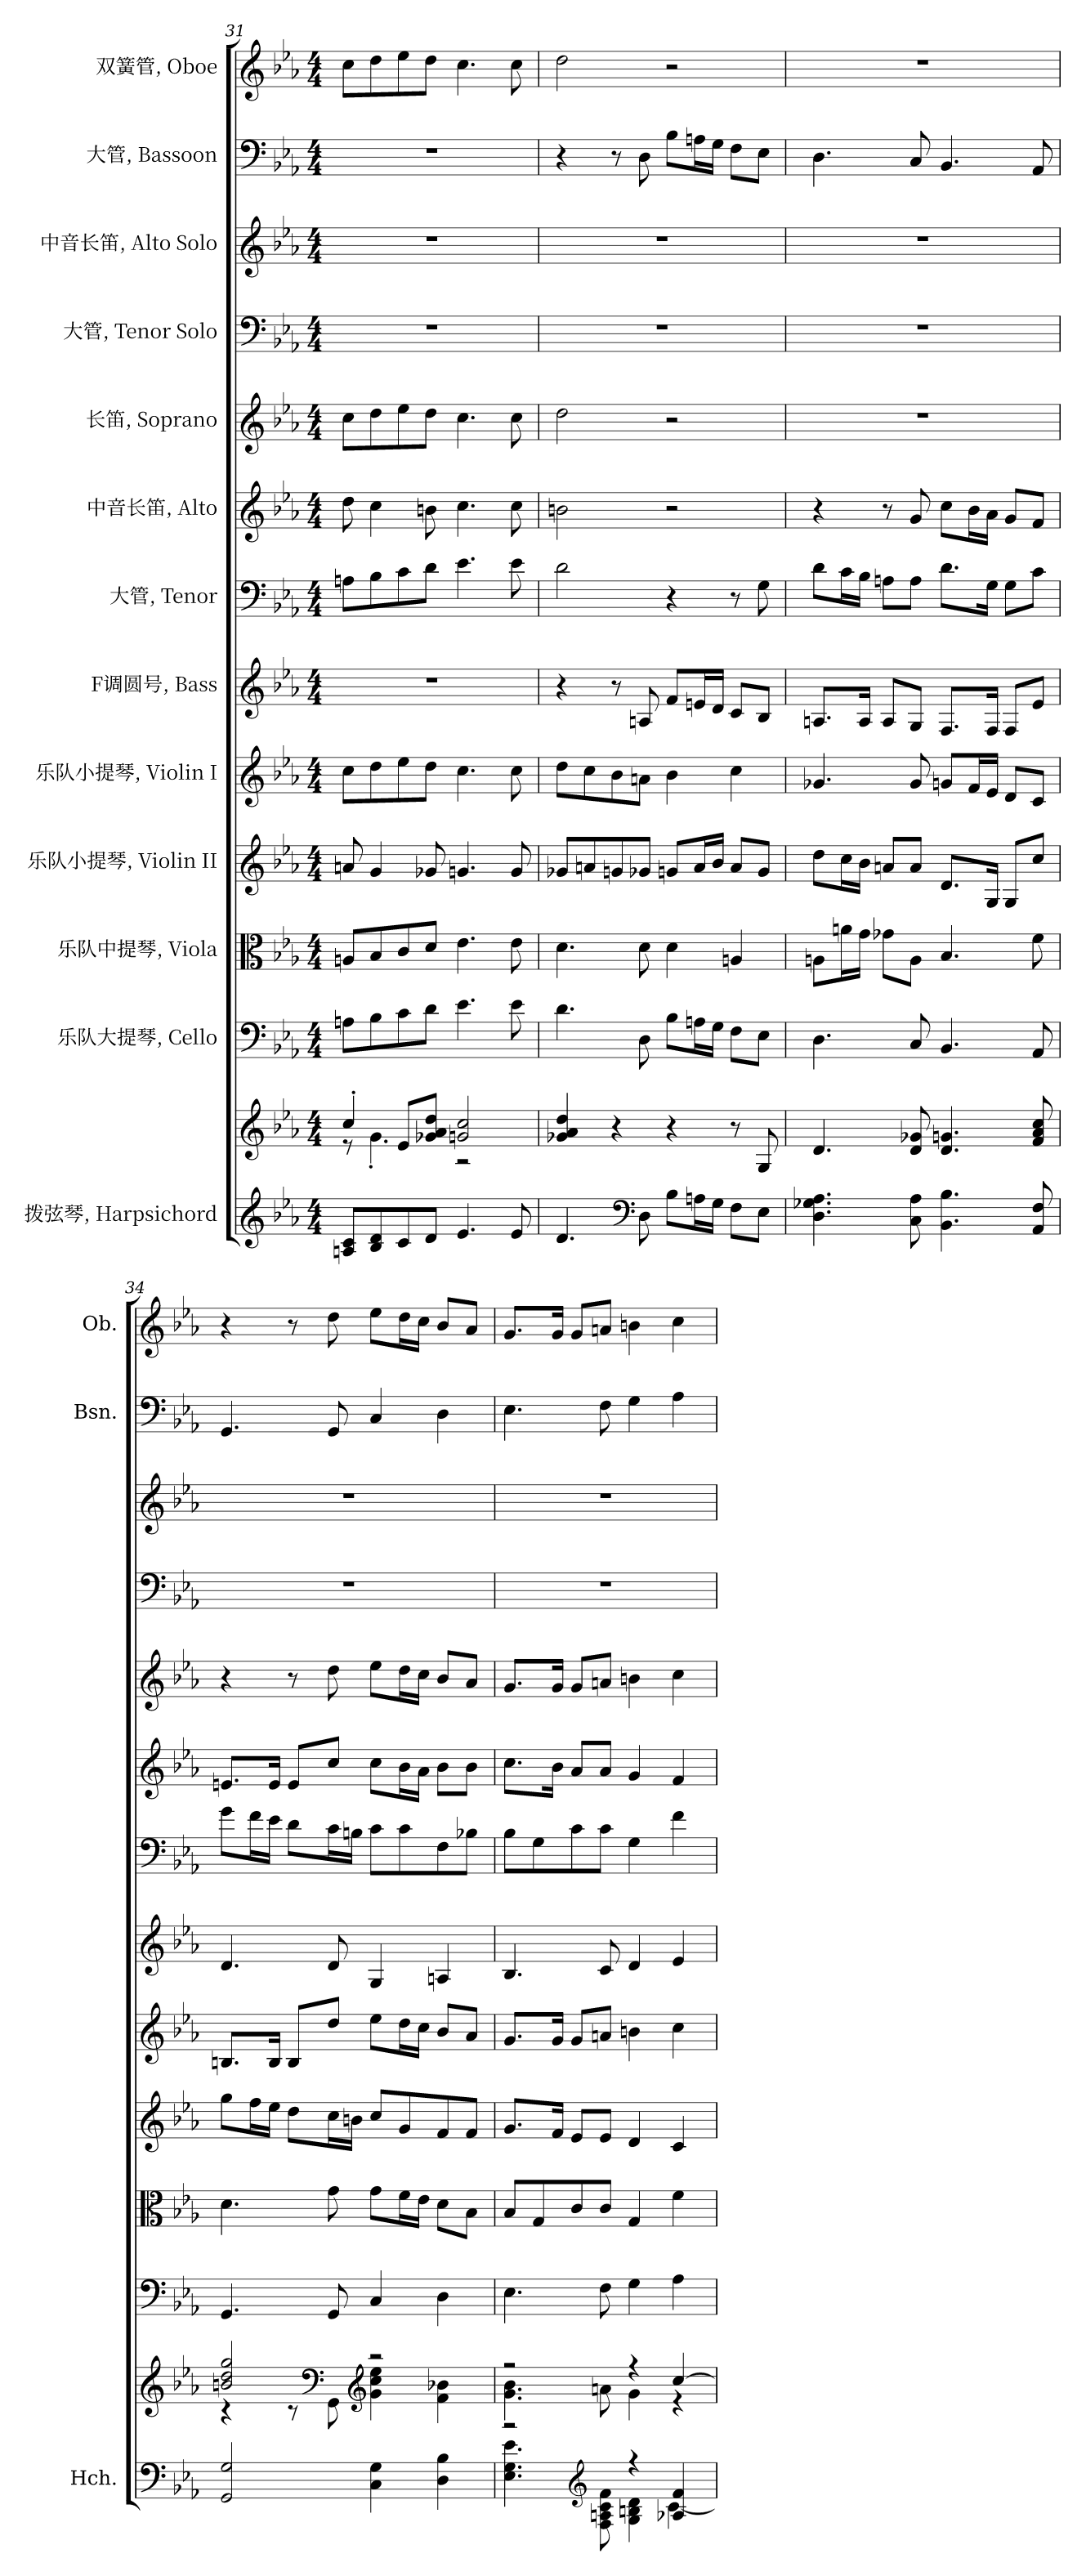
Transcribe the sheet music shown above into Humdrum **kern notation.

**kern	**kern	**kern	**kern	**kern	**kern	**kern	**kern	**kern	**kern	**kern	**kern	**kern	**kern
*part13	*part13	*part12	*part11	*part10	*part9	*part8	*part7	*part6	*part5	*part4	*part3	*part2	*part1
*staff14	*staff13	*staff12	*staff11	*staff10	*staff9	*staff8	*staff7	*staff6	*staff5	*staff4	*staff3	*staff2	*staff1
*I"拨弦琴, Harpsichord	*	*I"乐队大提琴, Cello	*I"乐队中提琴, Viola	*I"乐队小提琴, Violin II	*I"乐队小提琴, Violin I	*I"F调圆号, Bass	*I"大管, Tenor	*I"中音长笛, Alto	*I"长笛, Soprano	*I"大管, Tenor Solo	*I"中音长笛, Alto Solo	*I"大管, Bassoon	*I"双簧管, Oboe
*I'Hch.	*	*	*	*	*	*	*	*	*	*	*	*I'Bsn.	*I'Ob.
*clefG2	*clefG2	*clefF4	*clefC3	*clefG2	*clefG2	*clefG2	*clefF4	*clefG2	*clefG2	*clefF4	*clefG2	*clefF4	*clefG2
*	*	*	*	*	*	*ITrd4c7	*	*ITrd3c5	*	*	*ITrd3c5	*	*
*k[b-e-a-]	*k[b-e-a-]	*k[b-e-a-]	*k[b-e-a-]	*k[b-e-a-]	*k[b-e-a-]	*k[b-e-a-d-]	*k[b-e-a-]	*k[b-e-]	*k[b-e-a-]	*k[b-e-a-]	*k[b-e-]	*k[b-e-a-]	*k[b-e-a-]
*M4/4	*M4/4	*M4/4	*M4/4	*M4/4	*M4/4	*M4/4	*M4/4	*M4/4	*M4/4	*M4/4	*M4/4	*M4/4	*M4/4
=31	=31	=31	=31	=31	=31	=31	=31	=31	=31	=31	=31	=31	=31
*	*^	*	*	*	*	*	*	*	*	*	*	*	*
8An/ 8c/L	4cc'/	8r	8An\L	8An/L	8an/	8cc\L	1r	8An\L	8a\	8cc\L	1r	1r	1r	8cc\L
8B-/ 8d/	.	4.g'\	8B-\	8B-/	4g/	8dd\	.	8B-\	4g\	8dd\	.	.	.	8dd\
8c/	8e-/L	.	8c\	8c/	.	8ee-\	.	8c\	.	8ee-\	.	.	.	8ee-\
8d/J	8g-X/ 8a-/ 8dd/J	.	8d\J	8d/J	8g-X/	8dd\J	.	8d\J	8f#X\	8dd\J	.	.	.	8dd\J
4.e-/	2gn/ 2cc/	2r	4.e-\	4.e-\	4.gn/	4.cc\	.	4.e-\	4.g\	4.cc\	.	.	.	4.cc\
8e-/	.	.	8e-\	8e-\	8g/	8cc\	.	8e-\	8g\	8cc\	.	.	.	8cc\
*	*v	*v	*	*	*	*	*	*	*	*	*	*	*	*
=32	=32	=32	=32	=32	=32	=32	=32	=32	=32	=32	=32	=32	=32
4.d/	4g-X/ 4a-/ 4dd/	4.d\	4.d\	8g-X/L	8dd\L	4r	2d\	2f#X\	2dd\	1r	1r	4r	2dd\
.	.	.	.	8an/	8cc\	.	.	.	.	.	.	.	.
.	4r	.	.	8gn/	8b-\	8r	.	.	.	.	.	8r	.
*clefF4	*	*	*	*	*	*	*	*	*	*	*	*	*
8D\	.	8D\	8d\	8g-X/J	8an\J	8Dn/	.	.	.	.	.	8D\	.
8B-\L	4r	8B-\L	4d\	8gn/L	4b-\	8B-/L	4r	2r	2r	.	.	8B-\L	2r
16An\L	.	16An\L	.	16a/L	.	16An/L	.	.	.	.	.	16An\L	.
16G\JJ	.	16G\JJ	.	16b-/JJ	.	16G/JJ	.	.	.	.	.	16G\JJ	.
8F\L	8r	8F\L	4An/	8a/L	4cc\	8F/L	8r	.	.	.	.	8F\L	.
8E-\J	8G/	8E-\J	.	8g/J	.	8E-/J	8G\	.	.	.	.	8E-\J	.
!!LO:PB:g=z
=33	=33	=33	=33	=33	=33	=33	=33	=33	=33	=33	=33	=33	=33
4.D\ 4.G-X\ 4.A-\	4.d/	4.D\	8An\L	8dd\L	4.g-X/	8.Dn/L	8d\L	4r	1r	1r	1r	4.D\	1r
.	.	.	16an\L	16cc\L	.	.	16c\L	.	.	.	.	.	.
.	.	.	16g\JJ	16b-\JJ	.	16D/Jk	16B-\JJ	.	.	.	.	.	.
.	.	.	8g-X\L	8an/L	.	8D/L	8An\L	8r	.	.	.	.	.
8C\ 8A-\	8d/ 8g-X/	8C/	8A\J	8a/J	8g-/	8C/J	8A\J	8d/	.	.	.	8C/	.
4.BB-\ 4.B-\	4.d/ 4.gn/	4.BB-/	4.B-/	8.d/L	8gn/L	8.BB-/L	8.d\L	8g\L	.	.	.	4.BB-/	.
.	.	.	.	.	16f/L	.	.	16f\L	.	.	.	.	.
.	.	.	.	16G/Jk	16e-/JJ	16BB-/Jk	16G\Jk	16e-\JJ	.	.	.	.	.
.	.	.	.	8G/L	8d/L	8BB-/L	8G\L	8d/L	.	.	.	.	.
8AA-/ 8F/	8f/ 8a-/ 8cc/	8AA-/	8f\	8cc/J	8c/J	8A-/J	8c\J	8c/J	.	.	.	8AA-/	.
=34	=34	=34	=34	=34	=34	=34	=34	=34	=34	=34	=34	=34	=34
*	*^	*	*	*	*	*	*	*	*	*	*	*	*
2GG/ 2G/	2bn/ 2dd/ 2gg/	4r	4.GG/	4.d\	8gg\L	8.Bn/L	4.G/	8g\L	8.Bn/L	4r	1r	1r	4.GG/	4r
.	.	.	.	.	16ff\L	.	.	16f\L	.	.	.	.	.	.
.	.	.	.	.	16ee-\JJ	16B/Jk	.	16e-\JJ	16B/Jk	.	.	.	.	.
.	.	8r	.	.	8dd\L	8B/L	.	8d\L	8B/L	8r	.	.	.	8r
*	*clefF4	*	*	*	*	*	*	*	*	*	*	*	*	*
.	.	8GG\	8GG/	8g\	16cc\L	8dd/J	8G/	16c\L	8g/J	8dd\	.	.	8GG/	8dd\
.	.	.	.	.	16bn\JJ	.	.	16Bn\JJ	.	.	.	.	.	.
*	*clefG2	*	*	*	*	*	*	*	*	*	*	*	*	*
4C\ 4G\	2r	4g\ 4cc\ 4ee-\	4C/	8g\L	8cc/L	8ee-\L	4C/	8c\L	8g\L	8ee-\L	.	.	4C/	8ee-\L
.	.	.	.	16f\L	8g/	16dd\L	.	8c\	16f\L	16dd\L	.	.	.	16dd\L
.	.	.	.	16e-\JJ	.	16cc\JJ	.	.	16e-\JJ	16cc\JJ	.	.	.	16cc\JJ
4D\ 4B-\	.	4f\ 4b-X\	4D\	8d\L	8f/	8b-/L	4Dn/	8F\	8f\L	8b-/L	.	.	4D\	8b-/L
.	.	.	.	8B-\J	8f/J	8a-/J	.	8B-X\J	8f\J	8a-/J	.	.	.	8a-/J
!!LO:PB:g=z
=35	=35	=35	=35	=35	=35	=35	=35	=35	=35	=35	=35	=35	=35	=35
*^	*	*	*	*	*	*	*	*	*	*	*	*	*	*
2r	4.E-\ 4.G\ 4.e-\	2r	4.g\ 4.b-\	4.E-\	8B-/L	8.g/L	8.g/L	4.E-/	8B-\L	8.g\L	8.g/L	1r	1r	4.E-\	8.g/L
.	.	.	.	.	8G/	.	.	.	8G\	.	.	.	.	.	.
.	.	.	.	.	.	16f/Jk	16g/Jk	.	.	16f\Jk	16g/Jk	.	.	.	16g/Jk
.	.	.	.	.	8c/	8e-/L	8g/L	.	8c\	8e-/L	8g/L	.	.	.	8g/L
*clefG2	*	*	*	*	*	*	*	*	*	*	*	*	*	*	*
.	8F\ 8An\ 8c\ 8f\	.	8an\	8F\	8c/J	8e-/J	8an/J	8F/	8c\J	8e-/J	8an/J	.	.	8F\	8an/J
4r	4G\ 4Bn\ 4d\	4r	4g\	4G\	4G/	4d/	4bn\	4G/	4G\	4d/	4bn\	.	.	4G\	4bn\
4A-X/ 4f/	[4c\	[4cc/	4r	4A-\	4f\	4c/	4cc\	4A-/	4f\	4c/	4cc\	.	.	4A-\	4cc\
*v	*v	*	*	*	*	*	*	*	*	*	*	*	*	*	*
*	*v	*v	*	*	*	*	*	*	*	*	*	*	*	*
=	=	=	=	=	=	=	=	=	=	=	=	=	=
*-	*-	*-	*-	*-	*-	*-	*-	*-	*-	*-	*-	*-	*-
